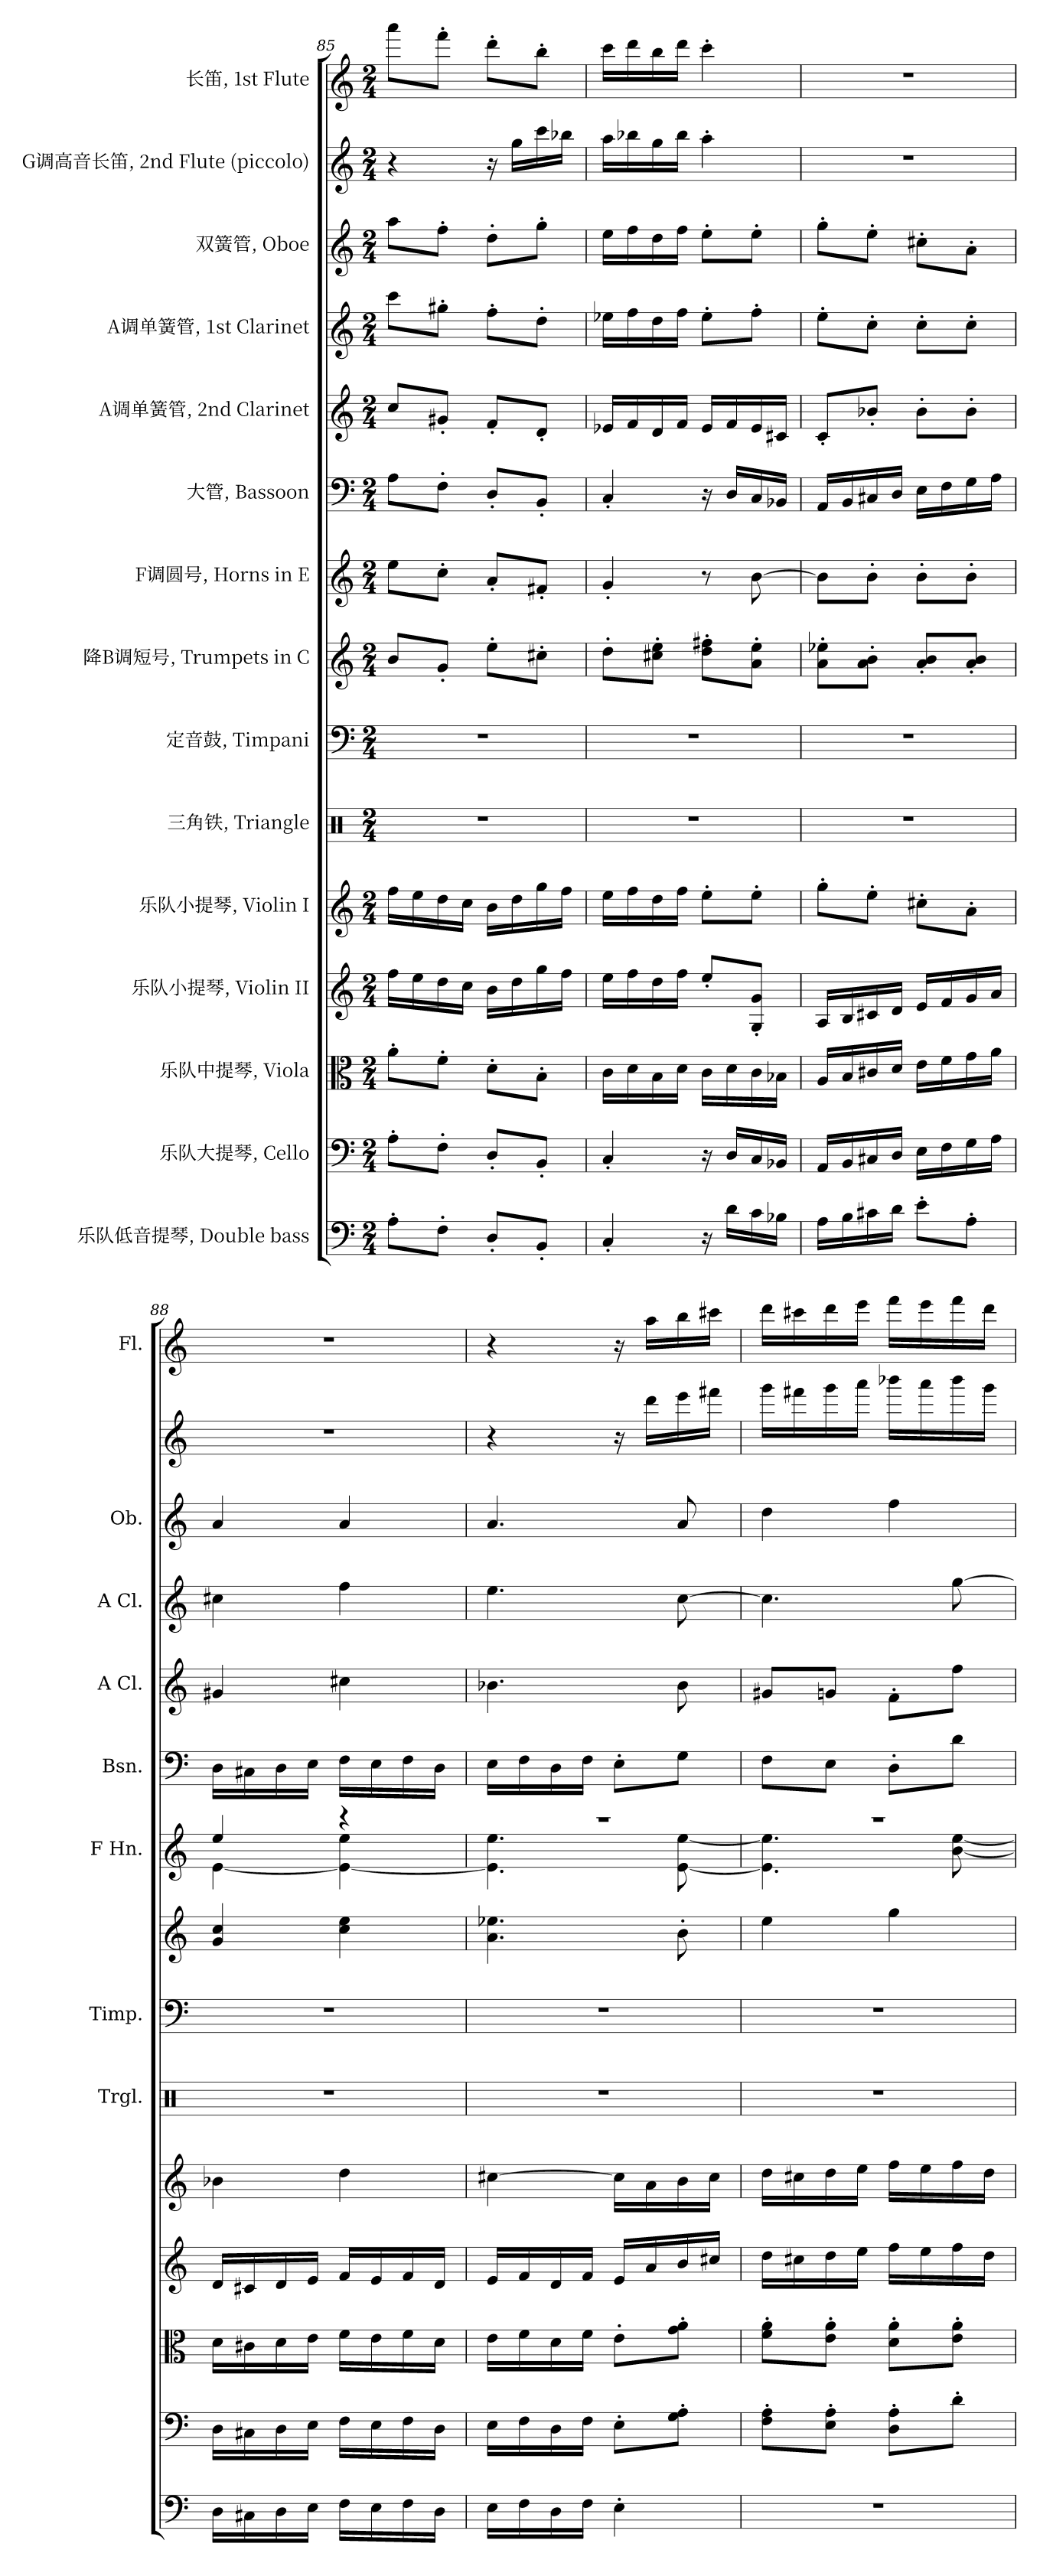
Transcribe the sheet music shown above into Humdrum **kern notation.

**kern	**kern	**kern	**kern	**kern	**kern	**kern	**kern	**kern	**kern	**kern	**kern	**kern	**kern	**kern
*part15	*part14	*part13	*part12	*part11	*part10	*part9	*part8	*part7	*part6	*part5	*part4	*part3	*part2	*part1
*staff15	*staff14	*staff13	*staff12	*staff11	*staff10	*staff9	*staff8	*staff7	*staff6	*staff5	*staff4	*staff3	*staff2	*staff1
*I"乐队低音提琴, Double bass	*I"乐队大提琴, Cello	*I"乐队中提琴, Viola	*I"乐队小提琴, Violin II	*I"乐队小提琴, Violin I	*I"三角铁, Triangle	*I"定音鼓, Timpani	*I"降B调短号, Trumpets in C	*I"F调圆号, Horns in E	*I"大管, Bassoon	*I"A调单簧管, 2nd Clarinet	*I"A调单簧管, 1st Clarinet	*I"双簧管, Oboe	*I"G调高音长笛, 2nd Flute (piccolo)	*I"长笛, 1st Flute
*	*	*	*	*	*I'Trgl.	*I'Timp.	*	*I'F Hn.	*I'Bsn.	*I'A Cl.	*I'A Cl.	*I'Ob.	*	*I'Fl.
*clefF4	*clefF4	*clefC3	*clefG2	*clefG2	*clefX	*clefF4	*clefG2	*clefG2	*clefF4	*clefG2	*clefG2	*clefG2	*clefG2	*clefG2
*ITrd7c12	*	*	*	*	*	*	*ITrd1c2	*ITrd4c7	*	*ITrd2c3	*ITrd2c3	*	*ITrd-4c-7	*
*k[]	*k[]	*k[]	*k[]	*k[]	*k[]	*k[]	*k[b-e-]	*k[b-]	*k[]	*k[f#c#g#]	*k[f#c#g#]	*k[]	*k[f#]	*k[]
*M2/4	*M2/4	*M2/4	*M2/4	*M2/4	*M2/4	*M2/4	*M2/4	*M2/4	*M2/4	*M2/4	*M2/4	*M2/4	*M2/4	*M2/4
=85	=85	=85	=85	=85	=85	=85	=85	=85	=85	=85	=85	=85	=85	=85
8AA'\L	8A'\L	8a'\L	16ff\LL	16ff\LL	2r	2r	8a/L	8a\L	8A\L	8a/L	8aa\L	8aa\L	4r	8aaa\L
.	.	.	16ee\	16ee\	.	.	.	.	.	.	.	.	.	.
8FF'\J	8F'\J	8f'\J	16dd\	16dd\	.	.	8f'/J	8f'\J	8F'\J	8e#X'/J	8ee#X'\J	8ff'\J	.	8fff'\J
.	.	.	16cc\JJ	16cc\JJ	.	.	.	.	.	.	.	.	.	.
8DD'/L	8D'/L	8d'\L	16b\LL	16b\LL	.	.	8dd'\L	8d'/L	8D'/L	8d'/L	8dd'\L	8dd'\L	16r	8ddd'\L
.	.	.	16dd\	16dd\	.	.	.	.	.	.	.	.	16ddd\LL	.
8BBB'/J	8BB'/J	8B'\J	16gg\	16gg\	.	.	8bn'\J	8Bn'/J	8BB'/J	8B'/J	8b'\J	8gg'\J	16ggg\	8bb'\J
.	.	.	16ff\JJ	16ff\JJ	.	.	.	.	.	.	.	.	16fffn\JJ	.
=86	=86	=86	=86	=86	=86	=86	=86	=86	=86	=86	=86	=86	=86	=86
4CC'/	4C'/	16c\LL	16ee\LL	16ee\LL	2r	2r	8cc'\L	4c'/	4C'/	16cn/LL	16ccn\LL	16ee\LL	16eee\LL	16ccc\LL
.	.	16d\	16ff\	16ff\	.	.	.	.	.	16d/	16dd\	16ff\	16fffn\	16ddd\
.	.	16B\	16dd\	16dd\	.	.	8bn\' 8dd\'J	.	.	16B/	16b\	16dd\	16ddd\	16bb\
.	.	16d\JJ	16ff\JJ	16ff\JJ	.	.	.	.	.	16d/JJ	16dd\JJ	16ff\JJ	16fff\JJ	16ddd\JJ
16r	16r	16c\LL	8ee'/L	8ee'\L	.	.	8cc\' 8een\'L	8r	16r	16c/LL	8cc'\L	8ee'\L	4eee'\	4ccc'\
16D\LL	16D/LL	16d\	.	.	.	.	.	.	16D/LL	16d/	.	.	.	.
16C\	16C/	16c\	8G/' 8g/'J	8ee'\J	.	.	8g\' 8dd\'J	[8e\	16C/	16c/	8dd'\J	8ee'\J	.	.
16BB-X\JJ	16BB-X/JJ	16B-X\JJ	.	.	.	.	.	.	16BB-X/JJ	16A#X/JJ	.	.	.	.
=87	=87	=87	=87	=87	=87	=87	=87	=87	=87	=87	=87	=87	=87	=87
16AA\LL	16AA/LL	16A/LL	16A/LL	8gg'\L	2r	2r	8g\' 8dd-X\'L	8e\L]	16AA/LL	8A'/L	8cc#'\L	8gg'\L	2r	2r
16BB\	16BB/	16B/	16B/	.	.	.	.	.	16BB/	.	.	.	.	.
16C#X\	16C#X/	16c#X/	16c#X/	8ee'\J	.	.	8g\' 8a\'J	8e'\J	16C#X/	8gn'/J	8a'\J	8ee'\J	.	.
16D\JJ	16D/JJ	16d/JJ	16d/JJ	.	.	.	.	.	16D/JJ	.	.	.	.	.
8E'\L	16E\LL	16e\LL	16e/LL	8cc#X'\L	.	.	8g/' 8a/'L	8e'\L	16E\LL	8g'\L	8a'\L	8cc#X'\L	.	.
.	16F\	16f\	16f/	.	.	.	.	.	16F\	.	.	.	.	.
8AA'\J	16G\	16g\	16g/	8a'\J	.	.	8g/' 8a/'J	8e'\J	16G\	8g'\J	8a'\J	8a'\J	.	.
.	16A\JJ	16a\JJ	16a/JJ	.	.	.	.	.	16A\JJ	.	.	.	.	.
!!LO:PB:g=z
=88	=88	=88	=88	=88	=88	=88	=88	=88	=88	=88	=88	=88	=88	=88
*	*	*	*	*	*	*	*	*^	*	*	*	*	*	*
16DD\LL	16D\LL	16d\LL	16d/LL	4b-X\	2r	2r	4f/ 4b-/	4a/	[4A\	16D\LL	4e#X/	4a#X\	4a/	2r	2r
16CC#X\	16C#X\	16c#X\	16c#X/	.	.	.	.	.	.	16C#X\	.	.	.	.	.
16DD\	16D\	16d\	16d/	.	.	.	.	.	.	16D\	.	.	.	.	.
16EE\JJ	16E\JJ	16e\JJ	16e/JJ	.	.	.	.	.	.	16E\JJ	.	.	.	.	.
16FF\LL	16F\LL	16f\LL	16f/LL	4dd\	.	.	4b-\ 4dd\	4r	4A\_ 4a\	16F\LL	4a#X\	4dd\	4a/	.	.
16EE\	16E\	16e\	16e/	.	.	.	.	.	.	16E\	.	.	.	.	.
16FF\	16F\	16f\	16f/	.	.	.	.	.	.	16F\	.	.	.	.	.
16DD\JJ	16D\JJ	16d\JJ	16d/JJ	.	.	.	.	.	.	16D\JJ	.	.	.	.	.
=89	=89	=89	=89	=89	=89	=89	=89	=89	=89	=89	=89	=89	=89	=89	=89
16EE\LL	16E\LL	16e\LL	16e/LL	[4cc#X\	2r	2r	4.g\ 4.dd-X\	2r	4.A\] 4.a\	16E\LL	4.gn\	4.cc#\	4.a/	4r	4r
16FF\	16F\	16f\	16f/	.	.	.	.	.	.	16F\	.	.	.	.	.
16DD\	16D\	16d\	16d/	.	.	.	.	.	.	16D\	.	.	.	.	.
16FF\JJ	16F\JJ	16f\JJ	16f/JJ	.	.	.	.	.	.	16F\JJ	.	.	.	.	.
4EE'\	8E'\L	8e'\L	16e/LL	16cc#\LL]	.	.	.	.	.	8E'\L	.	.	.	16r	16r
.	.	.	16a/	16a\	.	.	.	.	.	.	.	.	.	16aaa\LL	16aa\LL
.	8G\' 8A\'J	8g\' 8a\'J	16b/	16b\	.	.	8a'\	.	[8A\ [8a\	8G\J	8g\	[8a\	8a/	16bbb\	16bb\
.	.	.	16cc#X/JJ	16cc#\JJ	.	.	.	.	.	.	.	.	.	16cccc#X\JJ	16ccc#X\JJ
=90	=90	=90	=90	=90	=90	=90	=90	=90	=90	=90	=90	=90	=90	=90	=90
2r	8F\' 8A\'L	8f\' 8a\'L	16dd\LL	16dd\LL	2r	2r	4dd\	2r	4.A\] 4.a\]	8F\L	8e#X/L	4.a\]	4dd\	16dddd\LL	16ddd\LL
.	.	.	16cc#X\	16cc#X\	.	.	.	.	.	.	.	.	.	16cccc#X\	16ccc#X\
.	8E\' 8A\'J	8e\' 8a\'J	16dd\	16dd\	.	.	.	.	.	8E\J	8en/J	.	.	16dddd\	16ddd\
.	.	.	16ee\JJ	16ee\JJ	.	.	.	.	.	.	.	.	.	16eeee\JJ	16eee\JJ
.	8D\' 8A\'L	8d\' 8a\'L	16ff\LL	16ff\LL	.	.	4ff\	.	.	8D'\L	8d'\L	.	4ff\	16ffffn\LL	16fff\LL
.	.	.	16ee\	16ee\	.	.	.	.	.	.	.	.	.	16eeee\	16eee\
.	8d'\J	8e\' 8a\'J	16ff\	16ff\	.	.	.	.	[8e\ [8a\	8d\J	8dd\J	[8ee\	.	16ffff\	16fff\
.	.	.	16dd\JJ	16dd\JJ	.	.	.	.	.	.	.	.	.	16dddd\JJ	16ddd\JJ
*	*	*	*	*	*	*	*	*v	*v	*	*	*	*	*	*
=	=	=	=	=	=	=	=	=	=	=	=	=	=	=
*-	*-	*-	*-	*-	*-	*-	*-	*-	*-	*-	*-	*-	*-	*-
